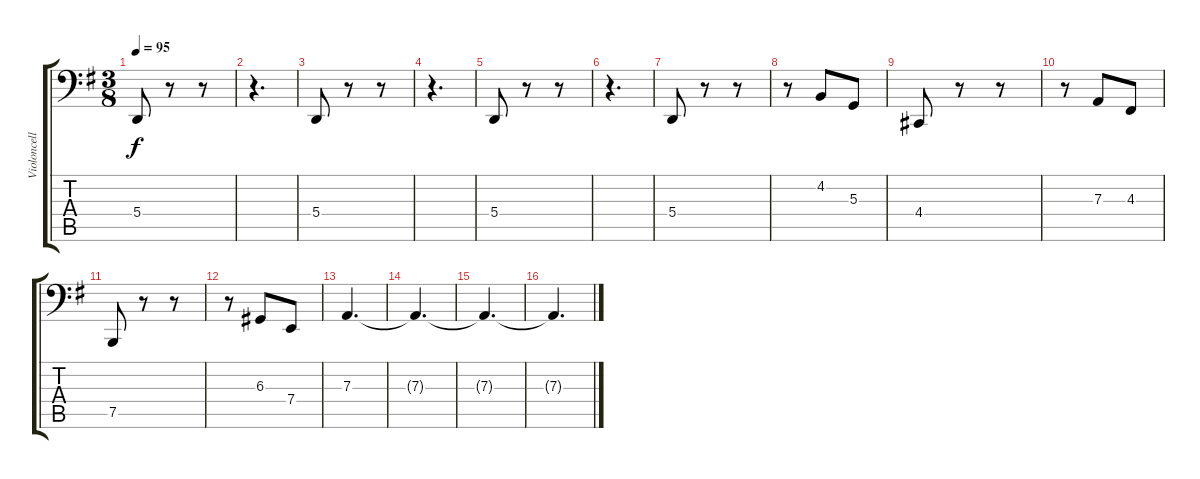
\track ("Violoncello" "Violoncell") {instrument cello}
\staff {score tabs}
\tuning (C3 G2 D2 A1 E1 B0) {hide}
\ts (3 8)
\tempo 95
\clef f4
\ks g
5.4.8{dy f} r.8 r.8 |
r.4{d} |
5.4.8 r.8 r.8 |
r.4{d} |
5.4.8 r.8 r.8 |
r.4{d} |
5.4.8 r.8 r.8 |
r.8 4.2.8{beam merge} 5.3.8 |
4.4.8 r.8 r.8 |
r.8 7.3.8{beam merge} 4.3.8 |
7.5.8 r.8 r.8 |
r.8 6.3.8{beam merge} 7.4.8 |
7.3.4{d} |
7.3{t}.4{d} |
7.3{t}.4{d} |
7.3{t}.4{d}
